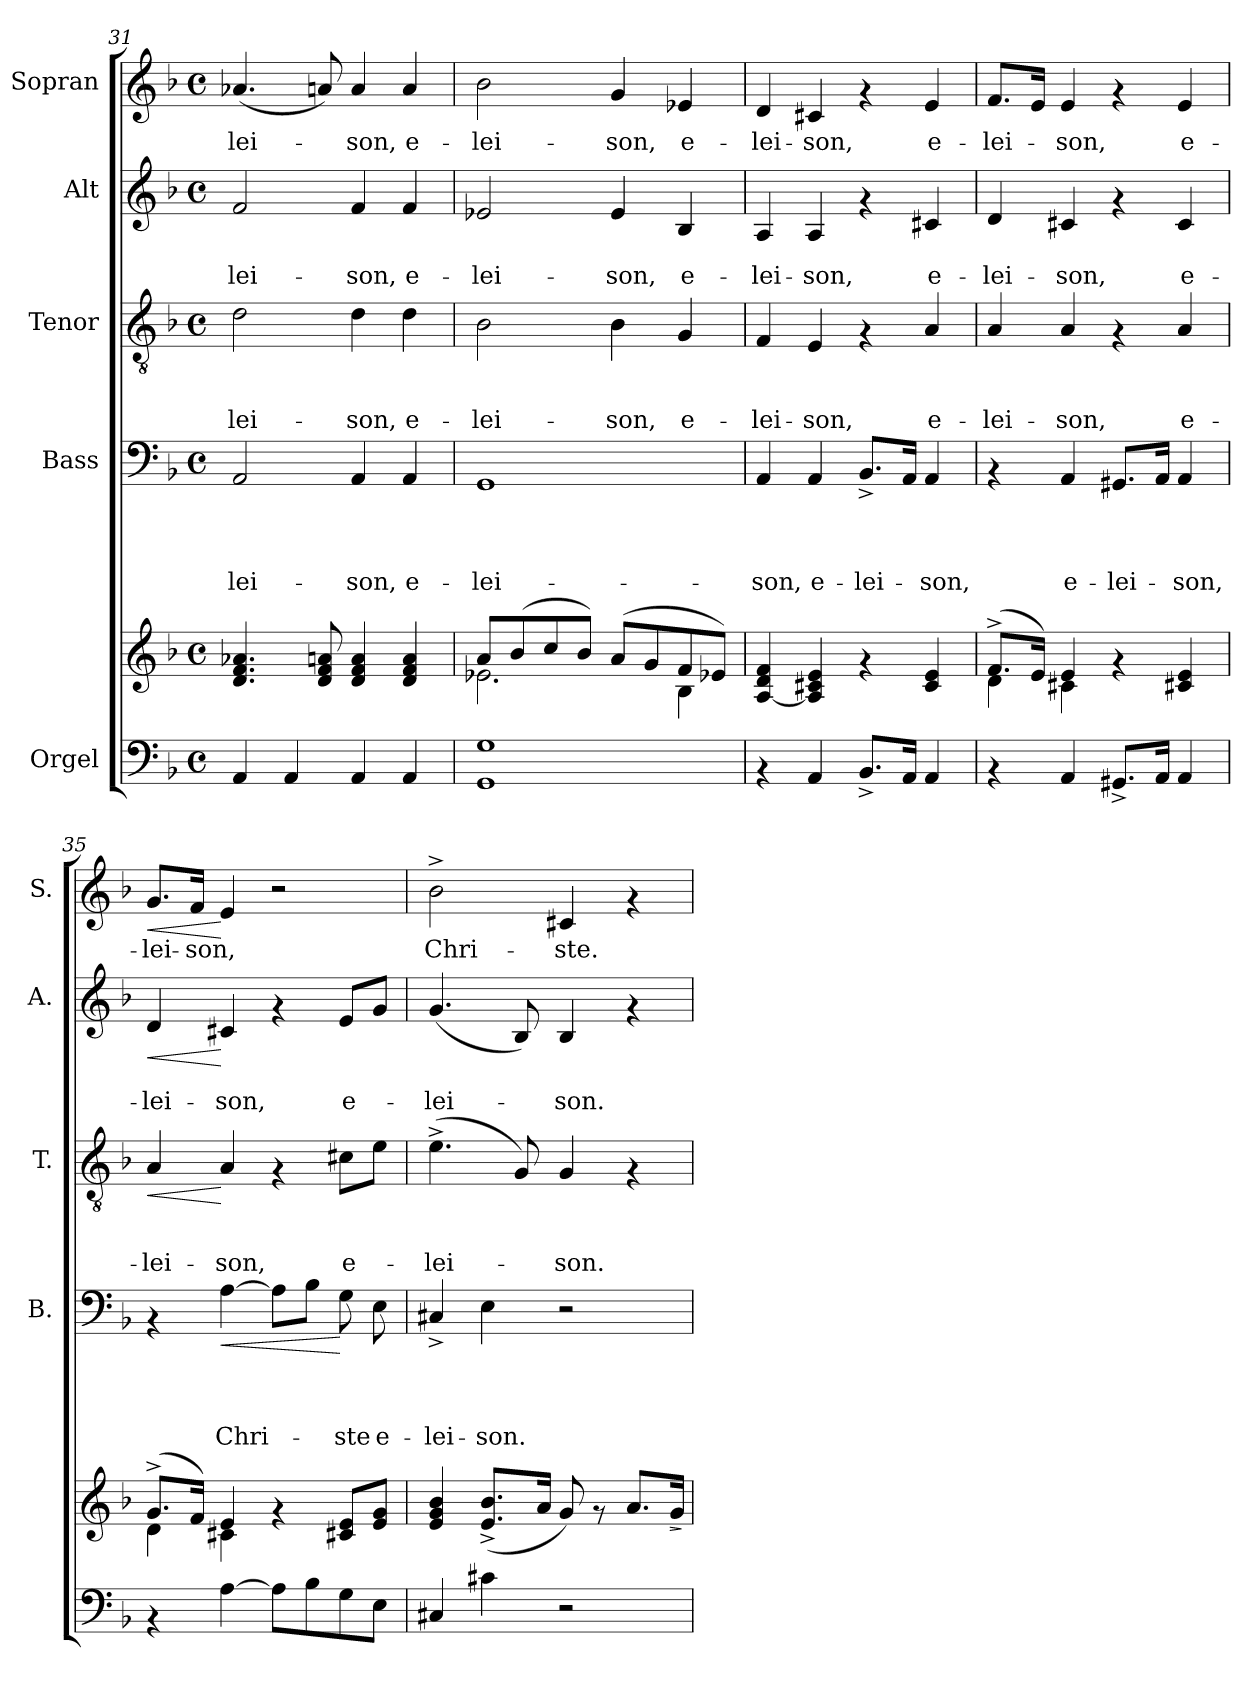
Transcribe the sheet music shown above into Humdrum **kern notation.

**kern	**kern	**dynam	**kern	**text	**text	**text	**text	**dynam	**kern	**text	**text	**text	**dynam	**kern	**text	**text	**dynam	**kern	**text	**dynam
*part5	*part5	*part5	*part4	*part4	*part4	*part4	*part4	*part4	*part3	*part3	*part3	*part3	*part3	*part2	*part2	*part2	*part2	*part1	*part1	*part1
*staff6	*staff5	*staff5/6	*staff4	*staff4	*staff4	*staff4	*staff4	*staff4	*staff3	*staff3	*staff3	*staff3	*staff3	*staff2	*staff2	*staff2	*staff2	*staff1	*staff1	*staff1
*I"Orgel	*	*	*I"Bass	*	*	*	*	*	*I"Tenor	*	*	*	*	*I"Alt	*	*	*	*I"Sopran	*	*
*	*	*	*I'B.	*	*	*	*	*	*I'T.	*	*	*	*	*I'A.	*	*	*	*I'S.	*	*
*clefF4	*clefG2	*	*clefF4	*	*	*	*	*	*clefGv2	*	*	*	*	*clefG2	*	*	*	*clefG2	*	*
*k[b-]	*k[b-]	*	*k[b-]	*	*	*	*	*	*k[b-]	*	*	*	*	*k[b-]	*	*	*	*k[b-]	*	*
*F:	*F:	*	*F:	*	*	*	*	*	*F:	*	*	*	*	*F:	*	*	*	*F:	*	*
*M4/4	*M4/4	*	*M4/4	*	*	*	*	*	*M4/4	*	*	*	*	*M4/4	*	*	*	*M4/4	*	*
*met(c)	*met(c)	*	*met(c)	*	*	*	*	*	*met(c)	*	*	*	*	*met(c)	*	*	*	*met(c)	*	*
=31	=31	=31	=31	=31	=31	=31	=31	=31	=31	=31	=31	=31	=31	=31	=31	=31	=31	=31	=31	=31
!	!	!	!	!	!	!	!LO:LY:b	!	!	!	!	!LO:LY:b	!	!	!	!LO:LY:b	!	!	!LO:LY:b	!
4AA/	4.d/ 4.f/ 4.a-X/	.	2AA/	.	.	.	-lei-	.	2d\	.	.	-lei-	.	2f/	.	-lei-	.	(<4.a-X/	-lei-	.
4AA/	.	.	.	.	.	.	.	.	.	.	.	.	.	.	.	.	.	.	.	.
.	8d/ 8f/ 8an/	.	.	.	.	.	.	.	.	.	.	.	.	.	.	.	.	8an/)	.	.
!	!	!	!	!	!	!	!LO:LY:b	!	!	!	!	!LO:LY:b	!	!	!	!LO:LY:b	!	!	!LO:LY:b	!
4AA/	4d/ 4f/ 4a/	.	4AA/	.	.	.	-son,	.	4d\	.	.	-son,	.	4f/	.	-son,	.	4a/	-son,	.
!	!	!	!	!	!	!	!LO:LY:b	!	!	!	!	!LO:LY:b	!	!	!	!LO:LY:b	!	!	!LO:LY:b	!
4AA/	4d/ 4f/ 4a/	.	4AA/	.	.	.	e-	.	4d\	.	.	e-	.	4f/	.	e-	.	4a/	e-	.
=32	=32	=32	=32	=32	=32	=32	=32	=32	=32	=32	=32	=32	=32	=32	=32	=32	=32	=32	=32	=32
*	*^	*	*	*	*	*	*	*	*	*	*	*	*	*	*	*	*	*	*	*
!	!	!	!	!	!	!	!	!LO:LY:b	!	!	!	!	!LO:LY:b	!	!	!	!LO:LY:b	!	!	!LO:LY:b	!
1GG 1G	8a/L	2.e-X\	.	1GG	.	.	.	-lei-	.	2B-\	.	.	-lei-	.	2e-X/	.	-lei-	.	2b-\	-lei-	.
.	(>8b-/	.	.	.	.	.	.	.	.	.	.	.	.	.	.	.	.	.	.	.	.
.	8cc/	.	.	.	.	.	.	.	.	.	.	.	.	.	.	.	.	.	.	.	.
.	8b-/J)	.	.	.	.	.	.	.	.	.	.	.	.	.	.	.	.	.	.	.	.
!	!	!	!	!	!	!	!	!	!	!	!	!	!LO:LY:b	!	!	!	!LO:LY:b	!	!	!LO:LY:b	!
.	(>8a/L	.	.	.	.	.	.	.	.	4B-\	.	.	-son,	.	4e-/	.	-son,	.	4g/	-son,	.
.	8g/	.	.	.	.	.	.	.	.	.	.	.	.	.	.	.	.	.	.	.	.
!	!	!	!	!	!	!	!	!	!	!	!	!	!LO:LY:b	!	!	!	!LO:LY:b	!	!	!LO:LY:b	!
.	8f/	4B-\	.	.	.	.	.	.	.	4G/	.	.	e-	.	4B-/	.	e-	.	4e-X/	e-	.
.	8e-X/J)	.	.	.	.	.	.	.	.	.	.	.	.	.	.	.	.	.	.	.	.
*	*v	*v	*	*	*	*	*	*	*	*	*	*	*	*	*	*	*	*	*	*	*
=33	=33	=33	=33	=33	=33	=33	=33	=33	=33	=33	=33	=33	=33	=33	=33	=33	=33	=33	=33	=33
!	!	!	!	!	!	!	!LO:LY:b	!	!	!	!	!LO:LY:b	!	!	!	!LO:LY:b	!	!	!LO:LY:b	!
4rAA	[<4A/ 4d/ 4f/	.	4AA/	.	.	.	-son,	.	4F/	.	.	-lei-	.	4A/	.	-lei-	.	4d/	-lei-	.
!	!	!	!	!	!	!	!LO:LY:b	!	!	!	!	!LO:LY:b	!	!	!	!LO:LY:b	!	!	!LO:LY:b	!
4AA/	4A/] 4c#X/ 4e/	.	4AA/	.	.	.	e-	.	4E/	.	.	-son,	.	4A/	.	-son,	.	4c#X/	-son,	.
!	!	!	!	!	!	!	!LO:LY:b	!	!	!	!	!	!	!	!	!	!	!	!	!
8.BB-^</L	4rf	.	8.BB-^</L	.	.	.	-lei-	.	4rF	.	.	.	.	4rf	.	.	.	4rf	.	.
16AA/Jk	.	.	16AA/Jk	.	.	.	.	.	.	.	.	.	.	.	.	.	.	.	.	.
!	!	!	!	!	!	!	!LO:LY:b	!	!	!	!	!LO:LY:b	!	!	!	!LO:LY:b	!	!	!LO:LY:b	!
4AA/	4c#/ 4e/	.	4AA/	.	.	.	-son,	.	4A/	.	.	e-	.	4c#X/	.	e-	.	4e/	e-	.
=34	=34	=34	=34	=34	=34	=34	=34	=34	=34	=34	=34	=34	=34	=34	=34	=34	=34	=34	=34	=34
*	*^	*	*	*	*	*	*	*	*	*	*	*	*	*	*	*	*	*	*	*
!	!	!	!	!	!	!	!	!	!	!	!	!	!LO:LY:b	!	!	!	!LO:LY:b	!	!	!LO:LY:b	!
4rAA	(>8.f^>/L	4d\	.	4rAA	.	.	.	.	.	4A/	.	.	-lei-	.	4d/	.	-lei-	.	8.f/L	-lei-	.
.	16e/Jk)	.	.	.	.	.	.	.	.	.	.	.	.	.	.	.	.	.	16e/Jk	.	.
!	!	!	!	!	!	!	!	!LO:LY:b	!	!	!	!	!LO:LY:b	!	!	!	!LO:LY:b	!	!	!LO:LY:b	!
4AA/	4e/	4c#X\	.	4AA/	.	.	.	e-	.	4A/	.	.	-son,	.	4c#X/	.	-son,	.	4e/	-son,	.
!	!	!	!	!	!	!	!	!LO:LY:b	!	!	!	!	!	!	!	!	!	!	!	!	!
8.GG#X^</L	4rf	2ryy	.	8.GG#X/L	.	.	.	-lei-	.	4rF	.	.	.	.	4rf	.	.	.	4rf	.	.
16AA/Jk	.	.	.	16AA/Jk	.	.	.	.	.	.	.	.	.	.	.	.	.	.	.	.	.
!	!	!	!	!	!	!	!	!LO:LY:b	!	!	!	!	!LO:LY:b	!	!	!	!LO:LY:b	!	!	!LO:LY:b	!
4AA/	4c#X/ 4e/	.	.	4AA/	.	.	.	-son,	.	4A/	.	.	e-	.	4c#/	.	e-	.	4e/	e-	.
!!LO:LB:g=z
=35	=35	=35	=35	=35	=35	=35	=35	=35	=35	=35	=35	=35	=35	=35	=35	=35	=35	=35	=35	=35	=35
!	!	!	!	!	!	!	!	!	!	!	!	!	!LO:LY:b	!LO:HP:b	!	!	!LO:LY:b	!LO:HP:b	!	!LO:LY:b	!LO:HP:b
4rAA	(>8.g^>/L	4d\	.	4rAA	.	.	.	.	.	4A/	.	.	-lei-	<	4d/	.	-lei-	<	8.g/L	-lei-	<
!	!	!	!	!	!	!	!	!	!	!	!	!	!	!	!	!	!	!	!	!LO:LY:b	!
.	16f/Jk)	.	.	.	.	.	.	.	.	.	.	.	.	.	.	.	.	.	16f/Jk	-son,	.
!	!	!	!	!	!	!	!	!LO:LY:b	!LO:HP:b	!	!	!	!LO:LY:b	!	!	!	!LO:LY:b	!	!	!	!
[>4A\	4e/	4c#X\	.	[>4A\	.	.	.	Chri-	<	4A/	.	.	-son,	[	4c#X/	.	-son,	[	4e/	.	[
8A\L]	4rf	2ryy	.	8A\L]	.	.	.	.	.	4rF	.	.	.	.	4rf	.	.	.	2r	.	.
8B-\	.	.	.	8B-\J	.	.	.	.	.	.	.	.	.	.	.	.	.	.	.	.	.
!	!	!	!	!	!	!	!	!LO:LY:b	!	!	!	!	!LO:LY:b	!	!	!	!LO:LY:b	!	!	!	!
8G\	8c#X/ 8e/L	.	.	8G\	.	.	.	-ste	[	8c#X\L	.	.	e-	.	8e/L	.	e-	.	.	.	.
!	!	!	!	!	!	!	!	!LO:LY:b	!	!	!	!	!	!	!	!	!	!	!	!	!
8E\J	8e/ 8g/J	.	.	8E\	.	.	.	e-	.	8e\J	.	.	.	.	8g/J	.	.	.	.	.	.
*	*v	*v	*	*	*	*	*	*	*	*	*	*	*	*	*	*	*	*	*	*	*
=36	=36	=36	=36	=36	=36	=36	=36	=36	=36	=36	=36	=36	=36	=36	=36	=36	=36	=36	=36	=36
!	!	!	!	!	!	!	!LO:LY:b	!	!	!	!	!LO:LY:b	!	!	!	!LO:LY:b	!	!	!LO:LY:b	!
4C#X/	4e/ 4g/ 4b-/	.	4C#X^</	.	.	.	-lei-	.	(>4.e^>\	.	.	-lei-	.	(<4.g/	.	-lei-	.	2b-^>\	Chri-	.
!	!	!	!	!	!	!	!LO:LY:b	!	!	!	!	!	!	!	!	!	!	!	!	!
4c#X\	(<8.e/^< 8.b-/^<L	.	4E\	.	.	.	-son.	.	.	.	.	.	.	.	.	.	.	.	.	.
.	.	.	.	.	.	.	.	.	8G/)	.	.	.	.	8B-/)	.	.	.	.	.	.
.	16a/Jk	.	.	.	.	.	.	.	.	.	.	.	.	.	.	.	.	.	.	.
!	!	!	!	!	!	!	!	!	!	!	!	!LO:LY:b	!	!	!	!LO:LY:b	!	!	!LO:LY:b	!
2r	8g/)	.	2r	.	.	.	.	.	4G/	.	.	-son.	.	4B-/	.	-son.	.	4c#X/	-ste.	.
.	8rf	.	.	.	.	.	.	.	.	.	.	.	.	.	.	.	.	.	.	.
.	8.a/L	.	.	.	.	.	.	.	4rF	.	.	.	.	4rf	.	.	.	4rf	.	.
!	!	!LO:HP:b	!	!	!	!	!	!	!	!	!	!	!	!	!	!	!	!	!	!
.	16g/Jk	>	.	.	.	.	.	.	.	.	.	.	.	.	.	.	.	.	.	.
.	.	]	.	.	.	.	.	.	.	.	.	.	.	.	.	.	.	.	.	.
=	=	=	=	=	=	=	=	=	=	=	=	=	=	=	=	=	=	=	=	=
*-	*-	*-	*-	*-	*-	*-	*-	*-	*-	*-	*-	*-	*-	*-	*-	*-	*-	*-	*-	*-
